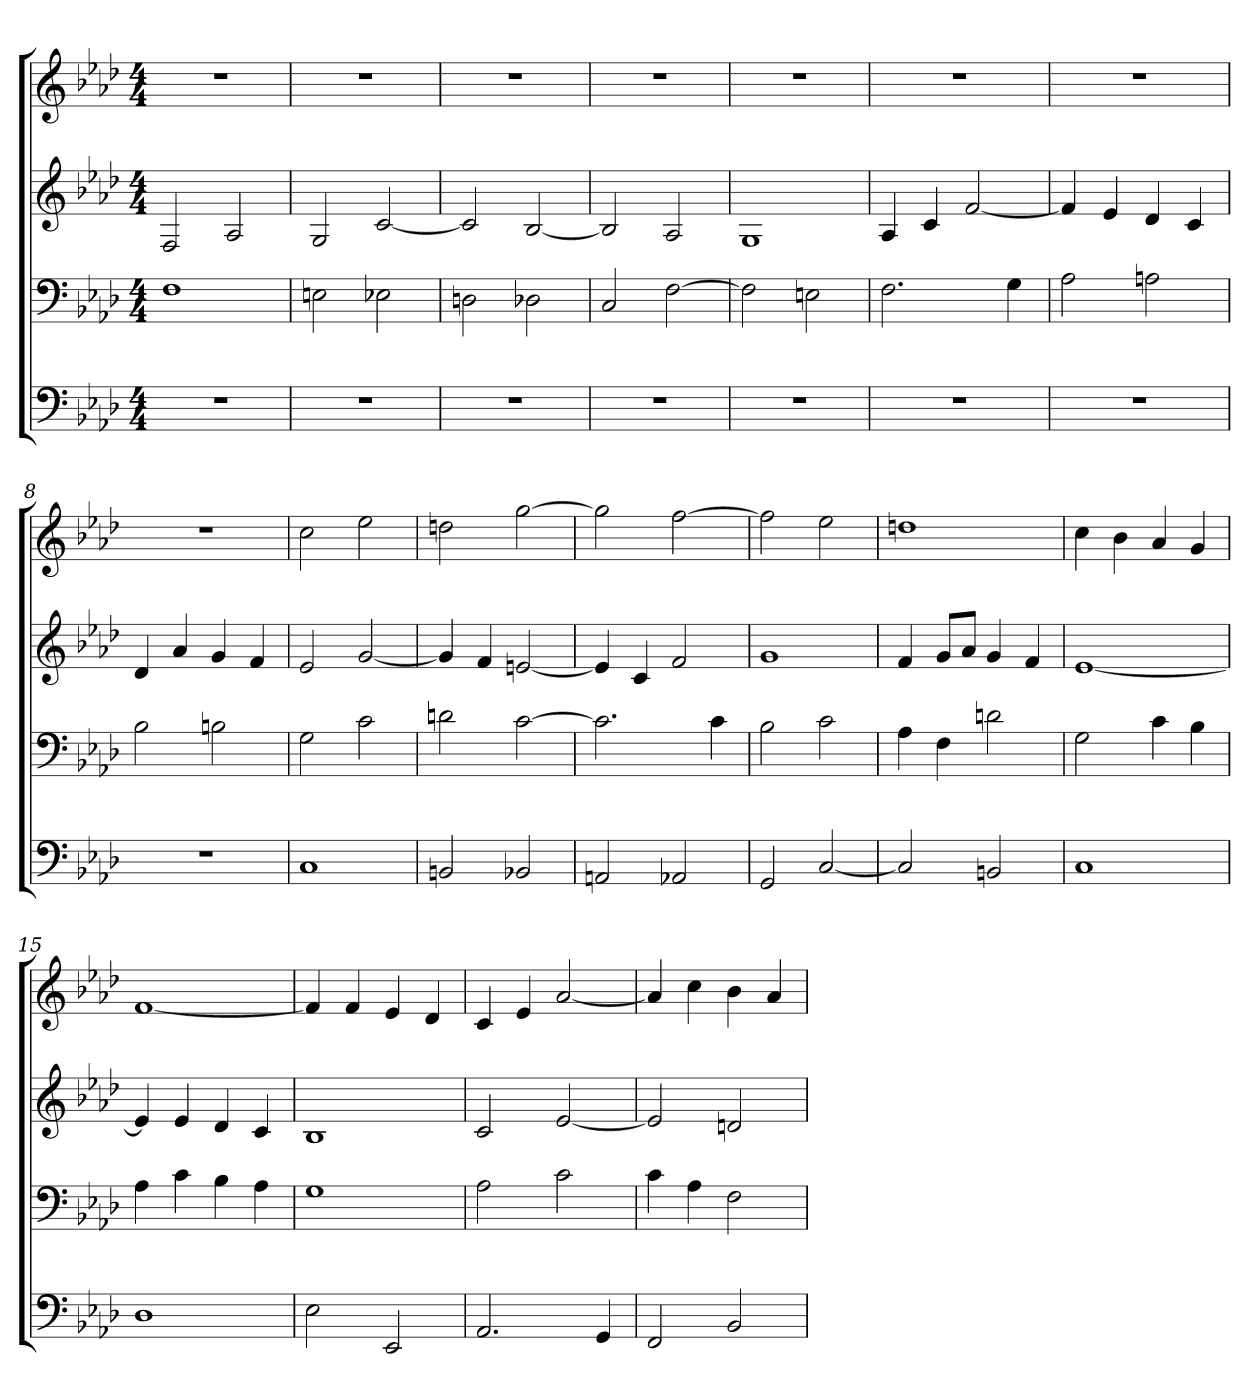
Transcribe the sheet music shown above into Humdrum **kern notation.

**kern	**kern	**kern	**kern
*part4	*part3	*part2	*part1
*staff4	*staff3	*staff2	*staff1
*k[b-e-a-d-]	*k[b-e-a-d-]	*k[b-e-a-d-]	*k[b-e-a-d-]
*M4/4	*M4/4	*M4/4	*M4/4
*MM76	*MM76	*MM76	*MM76
=1	=1	=1	=1
1r	1F	2F	1r
.	.	2A-	.
=2	=2	=2	=2
1r	2En	2G	1r
.	2E-X	[2c	.
=3	=3	=3	=3
1r	2Dn	2c]	1r
.	2D-X	[2B-	.
=4	=4	=4	=4
1r	2C	2B-]	1r
.	[2F	2A-	.
=5	=5	=5	=5
1r	2F]	1G	1r
.	2En	.	.
=6	=6	=6	=6
1r	2.F	4A-	1r
.	.	4c	.
.	.	[2f	.
.	4G	.	.
=7	=7	=7	=7
1r	2A-	4f]	1r
.	.	4e-	.
.	2An	4d-	.
.	.	4c	.
=8	=8	=8	=8
1r	2B-	4d-	1r
.	.	4a-	.
.	2Bn	4g	.
.	.	4f	.
=9	=9	=9	=9
1C	2G	2e-	2cc
.	2c	[2g	2ee-
=10	=10	=10	=10
2BBn	2dn	4g]	2ddn
.	.	4f	.
2BB-X	[2c	[2en	[2gg
=11	=11	=11	=11
2AAn	2.c]	4e]	2gg]
.	.	4c	.
2AA-X	.	2f	[2ff
.	4c	.	.
=12	=12	=12	=12
2GG	2B-	1g	2ff]
[2C	2c	.	2ee-
=13	=13	=13	=13
2C]	4A-	4f	1ddn
.	4F	8gL	.
.	.	8a-J	.
2BBn	2dn	4g	.
.	.	4f	.
=14	=14	=14	=14
1C	2G	[1e-	4cc
.	.	.	4b-
.	4c	.	4a-
.	4B-	.	4g
=15	=15	=15	=15
1D-	4A-	4e-]	[1f
.	4c	4e-	.
.	4B-	4d-	.
.	4A-	4c	.
=16	=16	=16	=16
2E-	1G	1B-	4f]
.	.	.	4f
2EE-	.	.	4e-
.	.	.	4d-
=17	=17	=17	=17
2.AA-	2A-	2c	4c
.	.	.	4e-
.	2c	[2e-	[2a-
4GG	.	.	.
=18	=18	=18	=18
2FF	4c	2e-]	4a-]
.	4A-	.	4cc
2BB-	2F	2dn	4b-
.	.	.	4a-
=	=	=	=
*-	*-	*-	*-
